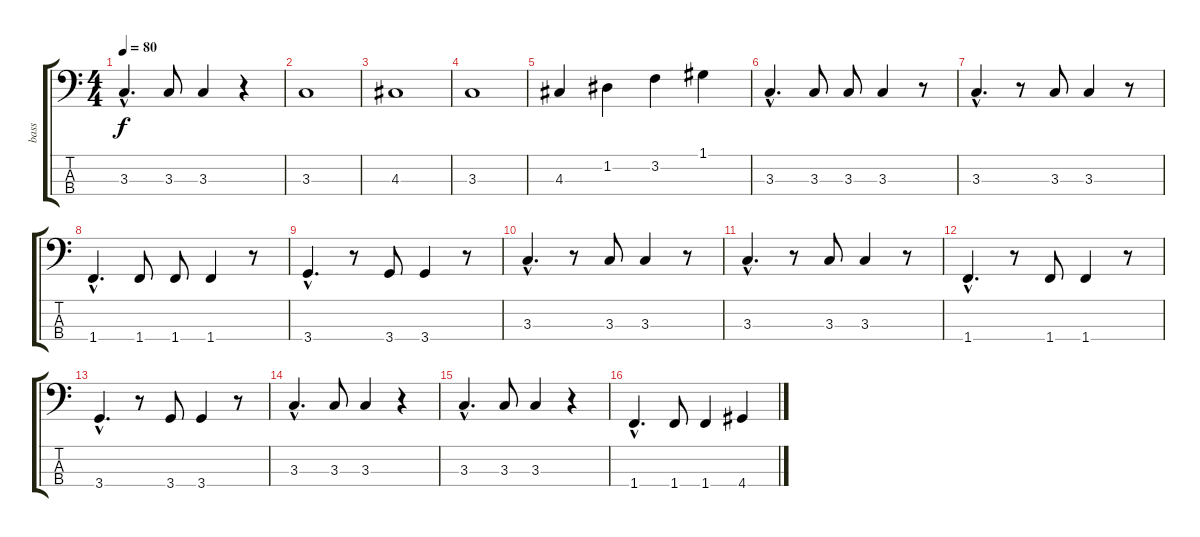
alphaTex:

\track ("bass" "bass") {instrument acousticbass}
\staff {score tabs}
\tuning (G2 D2 A1 E1) {hide}
\ts (4 4)
\tempo 80
\clef f4
\ks c
3.3{hac}.4{d dy f} 3.3.8 3.3.4 r.4 |
3.3.1 |
4.3.1 |
3.3.1 |
4.3.4 1.2.4 3.2.4 1.1.4 |
3.3{hac}.4{d} 3.3.8 3.3.8 3.3.4 r.8 |
3.3{hac}.4{d} r.8 3.3.8 3.3.4 r.8 |
1.4{hac}.4{d} 1.4.8 1.4.8 1.4.4 r.8 |
3.4{hac}.4{d} r.8 3.4.8 3.4.4 r.8 |
3.3{hac}.4{d} r.8 3.3.8 3.3.4 r.8 |
3.3{hac}.4{d} r.8 3.3.8 3.3.4 r.8 |
1.4{hac}.4{d} r.8 1.4.8 1.4.4 r.8 |
3.4{hac}.4{d} r.8 3.4.8 3.4.4 r.8 |
3.3{hac}.4{d} 3.3.8 3.3.4 r.4 |
3.3{hac}.4{d} 3.3.8 3.3.4 r.4 |
1.4{hac}.4{d} 1.4.8 1.4.4 4.4.4
